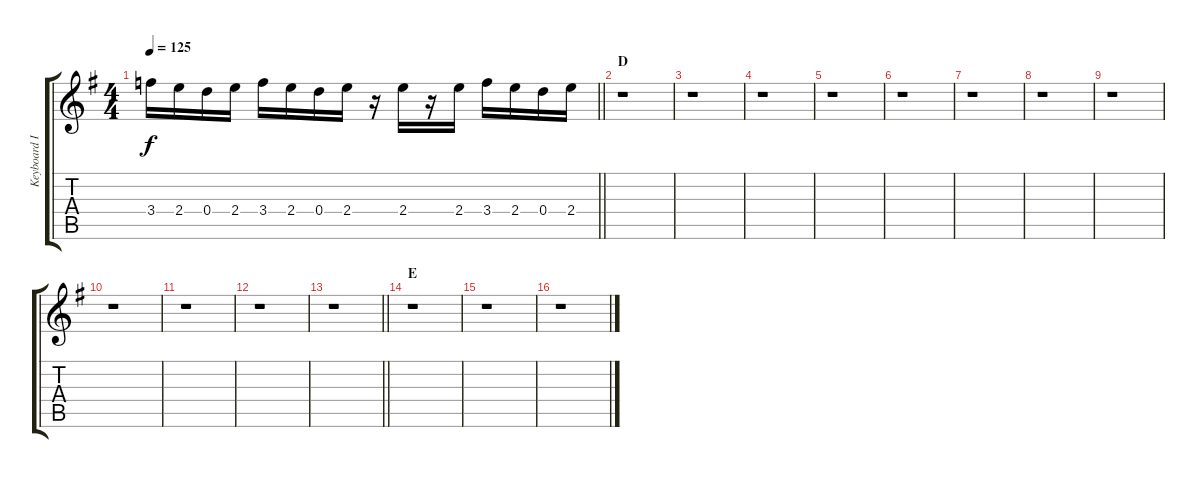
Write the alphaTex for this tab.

\track ("Keyboard II" "Keyboard I") {instrument synthbass1}
\staff {score tabs}
\tuning (E5 B4 G4 D4 A3 E3) {hide}
\ts (4 4)
\tempo 125
\clef g2
\barLineRight lightlight
\ks g
3.4.16{dy f} 2.4.16 0.4.16 2.4.16 3.4.16 2.4.16 0.4.16 2.4.16 r.16 2.4.16 r.16 2.4.16 3.4.16 2.4.16 0.4.16 2.4.16 |
\section ("" "D")
r.1 |
r.1 |
r.1 |
r.1 |
r.1 |
r.1 |
r.1 |
r.1 |
r.1 |
r.1 |
r.1 |
\barLineRight lightlight
r.1 |
\section ("" "E")
r.1 |
r.1 |
r.1
